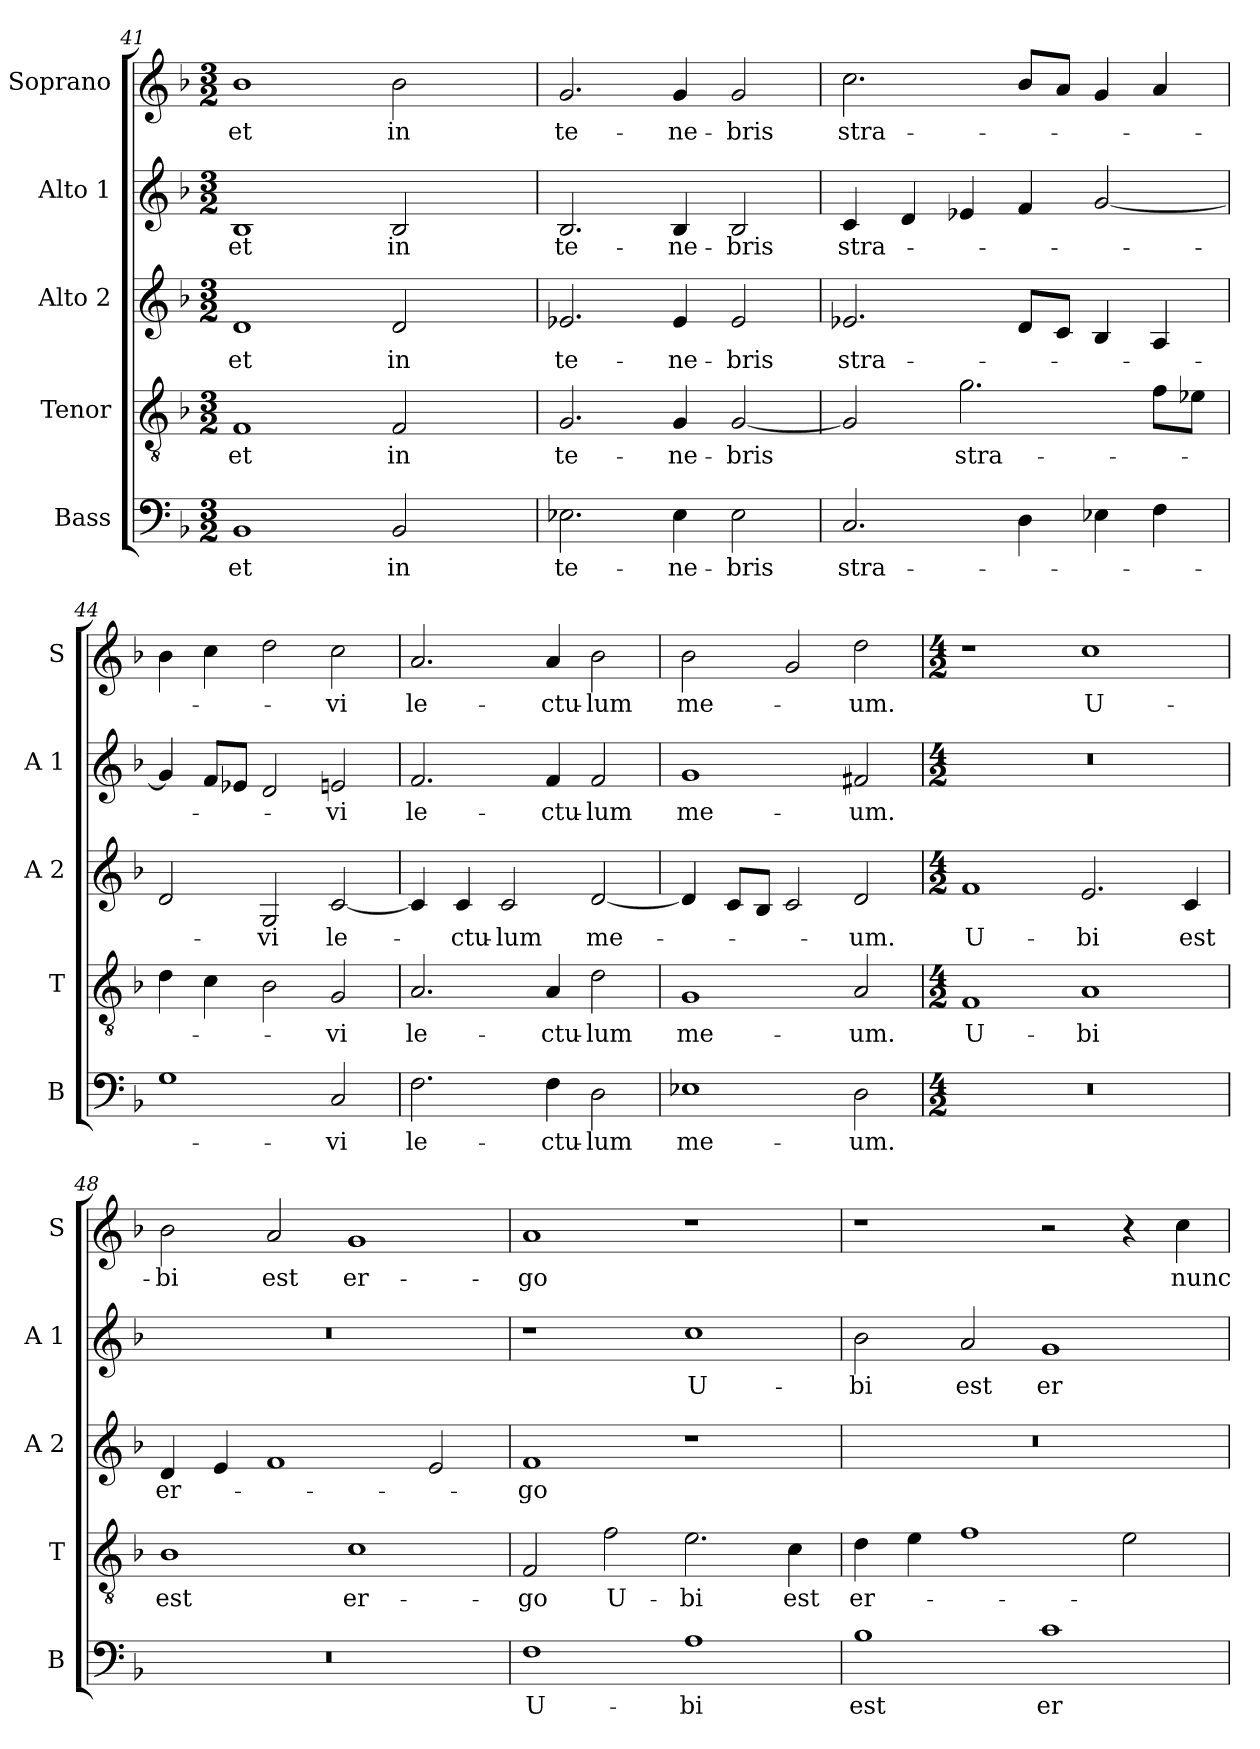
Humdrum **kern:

**kern	**text	**kern	**text	**kern	**text	**kern	**text	**kern	**text
*part5	*part5	*part4	*part4	*part3	*part3	*part2	*part2	*part1	*part1
*staff5	*staff5	*staff4	*staff4	*staff3	*staff3	*staff2	*staff2	*staff1	*staff1
*I"Bass	*	*I"Tenor	*	*I"Alto 2	*	*I"Alto 1	*	*I"Soprano	*
*I'B	*	*I'T	*	*I'A 2	*	*I'A 1	*	*I'S	*
!!LO:LB:g=z
*clefF4	*	*clefGv2	*	*clefG2	*	*clefG2	*	*clefG2	*
*k[b-]	*	*k[b-]	*	*k[b-]	*	*k[b-]	*	*k[b-]	*
*F:	*	*F:	*	*F:	*	*F:	*	*F:	*
*M3/2	*	*M3/2	*	*M3/2	*	*M3/2	*	*M3/2	*
=41	=41	=41	=41	=41	=41	=41	=41	=41	=41
!	!LO:LY:b	!	!LO:LY:b	!	!LO:LY:b	!	!LO:LY:b	!	!LO:LY:b
*	*	*	*	*	*	*	*	*^	*
1BB-	et	1F	et	1d	et	1B-	et	1b-	16.ryy	et
.	.	.	.	.	.	.	.	.	1ryy	.
!	!LO:LY:b	!	!LO:LY:b	!	!LO:LY:b	!	!LO:LY:b	!	!	!LO:LY:b
2BB-/	in	2F/	in	2d/	in	2B-/	in	2b-\	.	in
.	.	.	.	.	.	.	.	.	4ryy	.
.	.	.	.	.	.	.	.	.	8ryy	.
.	.	.	.	.	.	.	.	.	32ryy	.
=42	=42	=42	=42	=42	=42	=42	=42	=42	=42	=42
!	!LO:LY:b	!	!LO:LY:b	!	!LO:LY:b	!	!LO:LY:b	!	!	!LO:LY:b
*	*	*	*	*	*	*	*	*v	*v	*
2.E-X\	te-	2.G/	te-	2.e-X/	te-	2.B-/	te-	2.g/	te-
!	!LO:LY:b	!	!LO:LY:b	!	!LO:LY:b	!	!LO:LY:b	!	!LO:LY:b
4E-\	-ne-	4G/	-ne-	4e-/	-ne-	4B-/	-ne-	4g/	-ne-
!	!LO:LY:b	!	!LO:LY:b	!	!LO:LY:b	!	!LO:LY:b	!	!LO:LY:b
2E-\	-bris	[2G/	-bris	2e-/	-bris	2B-/	-bris	2g/	-bris
=43	=43	=43	=43	=43	=43	=43	=43	=43	=43
!	!LO:LY:b	!	!	!	!LO:LY:b	!	!LO:LY:b	!	!LO:LY:b
2.C/	stra-	2G/]	.	2.e-X/	stra-	4c/	stra-	2.cc\	stra-
.	.	.	.	.	.	4d/	.	.	.
!	!	!	!LO:LY:b	!	!	!	!	!	!
.	.	2.g\	stra-	.	.	4e-X/	.	.	.
4D\	.	.	.	8d/L	.	4f/	.	8b-/L	.
.	.	.	.	8c/J	.	.	.	8a/J	.
4E-X\	.	.	.	4B-/	.	[2g/	.	4g/	.
4F\	.	8f\L	.	4A/	.	.	.	4a/	.
.	.	8e-X\J	.	.	.	.	.	.	.
=44	=44	=44	=44	=44	=44	=44	=44	=44	=44
1G	.	4d\	.	2d/	.	4g/]	.	4b-\	.
.	.	4c\	.	.	.	8f/L	.	4cc\	.
.	.	.	.	.	.	8e-X/J	.	.	.
!	!	!	!	!	!LO:LY:b	!	!	!	!
.	.	2B-\	.	2G/	-vi	2d/	.	2dd\	.
!	!LO:LY:b	!	!LO:LY:b	!	!LO:LY:b	!	!LO:LY:b	!	!LO:LY:b
2C/	-vi	2G/	-vi	[2c/	le-	2en/	-vi	2cc\	-vi
=45	=45	=45	=45	=45	=45	=45	=45	=45	=45
!	!LO:LY:b	!	!LO:LY:b	!	!	!	!LO:LY:b	!	!LO:LY:b
2.F\	le-	2.A/	le-	4c/]	.	2.f/	le-	2.a/	le-
!	!	!	!	!	!LO:LY:b	!	!	!	!
.	.	.	.	4c/	-ctu-	.	.	.	.
!	!	!	!	!	!LO:LY:b	!	!	!	!
.	.	.	.	2c/	-lum	.	.	.	.
!	!LO:LY:b	!	!LO:LY:b	!	!	!	!LO:LY:b	!	!LO:LY:b
4F\	-ctu-	4A/	-ctu-	.	.	4f/	-ctu-	4a/	-ctu-
!	!LO:LY:b	!	!LO:LY:b	!	!LO:LY:b	!	!LO:LY:b	!	!LO:LY:b
2D\	-lum	2d\	-lum	[2d/	me-	2f/	-lum	2b-\	-lum
!!LO:PB:g=z
=46	=46	=46	=46	=46	=46	=46	=46	=46	=46
!	!LO:LY:b	!	!LO:LY:b	!	!	!	!LO:LY:b	!	!LO:LY:b
1E-X	me-	1G	me-	4d/]	.	1g	me-	2b-\	me-
.	.	.	.	8c/L	.	.	.	.	.
.	.	.	.	8B-/J	.	.	.	.	.
.	.	.	.	2c/	.	.	.	2g/	.
!	!LO:LY:b	!	!LO:LY:b	!	!LO:LY:b	!	!LO:LY:b	!	!LO:LY:b
2D\	-um.	2A/	-um.	2d/	-um.	2f#X/	-um.	2dd\	-um.
=47	=47	=47	=47	=47	=47	=47	=47	=47	=47
*M4/2	*	*M4/2	*	*M4/2	*	*M4/2	*	*M4/2	*
!	!	!	!LO:LY:b	!	!LO:LY:b	!	!	!	!
*	*	*	*	*	*	*	*	*^	*
0r	.	1F	U-	1f	U-	0r	.	1r	16ryy	.
.	.	.	.	.	.	.	.	.	1ryy	.
!	!	!	!LO:LY:b	!	!LO:LY:b	!	!	!	!	!LO:LY:b
.	.	1A	-bi	2.e/	-bi	.	.	1cc	.	U-
.	.	.	.	.	.	.	.	.	2...ryy	.
!	!	!	!	!	!LO:LY:b	!	!	!	!	!
.	.	.	.	4c/	est	.	.	.	.	.
=48	=48	=48	=48	=48	=48	=48	=48	=48	=48	=48
!	!	!	!LO:LY:b	!	!LO:LY:b	!	!	!	!	!LO:LY:b
*	*	*	*	*	*	*	*	*v	*v	*
0r	.	1B-	est	4d/	er-	0r	.	2b-\	-bi
.	.	.	.	4e/	.	.	.	.	.
!	!	!	!	!	!	!	!	!	!LO:LY:b
.	.	.	.	1f	.	.	.	2a/	est
!	!	!	!LO:LY:b	!	!	!	!	!	!LO:LY:b
.	.	1c	er-	.	.	.	.	1g	er-
.	.	.	.	2e/	.	.	.	.	.
=49	=49	=49	=49	=49	=49	=49	=49	=49	=49
!	!LO:LY:b	!	!LO:LY:b	!	!LO:LY:b	!	!	!	!LO:LY:b
1F	U-	2F/	-go	1f	-go	1r	.	1a	-go
!	!	!	!LO:LY:b	!	!	!	!	!	!
.	.	2f\	U-	.	.	.	.	.	.
!	!LO:LY:b	!	!LO:LY:b	!	!	!	!LO:LY:b	!	!
1A	-bi	2.e\	-bi	1r	.	1cc	U-	1r	.
!	!	!	!LO:LY:b	!	!	!	!	!	!
.	.	4c\	est	.	.	.	.	.	.
!!LO:LB:g=z
=50	=50	=50	=50	=50	=50	=50	=50	=50	=50
!	!LO:LY:b	!	!LO:LY:b	!	!	!	!LO:LY:b	!	!
1B-	est	4d\	er-	0r	.	2b-\	-bi	1r	.
.	.	4e\	.	.	.	.	.	.	.
!	!	!	!	!	!	!	!LO:LY:b	!	!
.	.	1f	.	.	.	2a/	est	.	.
!	!LO:LY:b	!	!	!	!	!	!LO:LY:b	!	!
1c	er-	.	.	.	.	1g	er-	2r	.
.	.	2e\	.	.	.	.	.	4r	.
!	!	!	!	!	!	!	!	!	!LO:LY:b
.	.	.	.	.	.	.	.	4cc\	nunc
=	=	=	=	=	=	=	=	=	=
*-	*-	*-	*-	*-	*-	*-	*-	*-	*-
